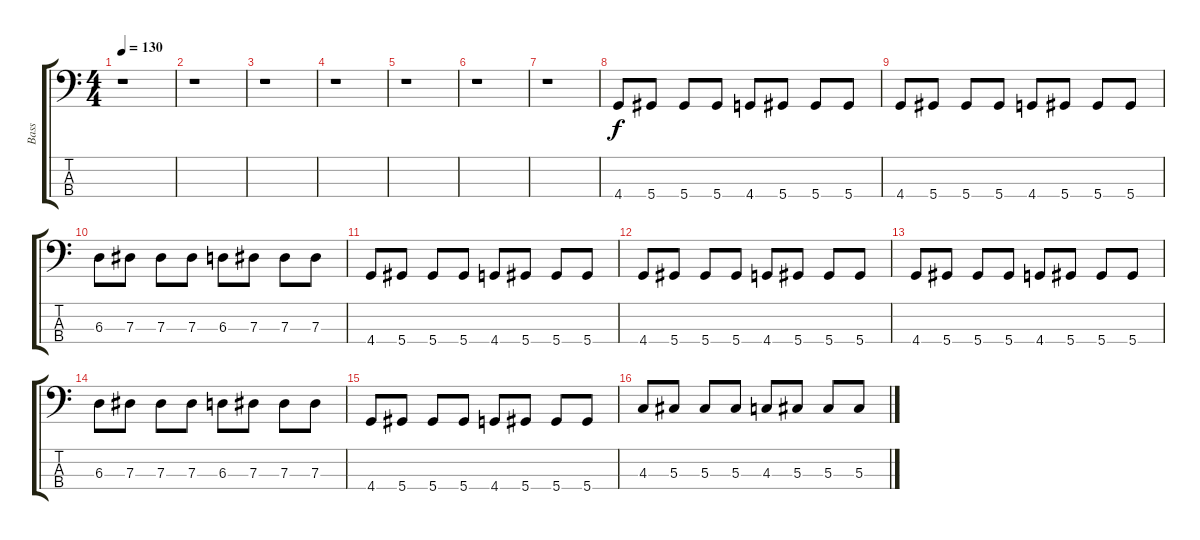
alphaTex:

\track ("Bass" "Bass") {instrument electricbasspick}
\staff {score tabs}
\tuning (Gb2 Db2 Ab1 Eb1) {hide}
\ts (4 4)
\tempo 130
\clef f4
\ks c
r.1{dy f} |
r.1 |
r.1 |
r.1 |
r.1 |
r.1 |
r.1 |
4.4.8 5.4.8 5.4.8 5.4.8 4.4.8 5.4.8 5.4.8 5.4.8 |
4.4.8 5.4.8 5.4.8 5.4.8 4.4.8 5.4.8 5.4.8 5.4.8 |
6.3.8 7.3.8 7.3.8 7.3.8 6.3.8 7.3.8 7.3.8 7.3.8 |
4.4.8 5.4.8 5.4.8 5.4.8 4.4.8 5.4.8 5.4.8 5.4.8 |
4.4.8 5.4.8 5.4.8 5.4.8 4.4.8 5.4.8 5.4.8 5.4.8 |
4.4.8 5.4.8 5.4.8 5.4.8 4.4.8 5.4.8 5.4.8 5.4.8 |
6.3.8 7.3.8 7.3.8 7.3.8 6.3.8 7.3.8 7.3.8 7.3.8 |
4.4.8 5.4.8 5.4.8 5.4.8 4.4.8 5.4.8 5.4.8 5.4.8 |
4.3.8 5.3.8 5.3.8 5.3.8 4.3.8 5.3.8 5.3.8 5.3.8
